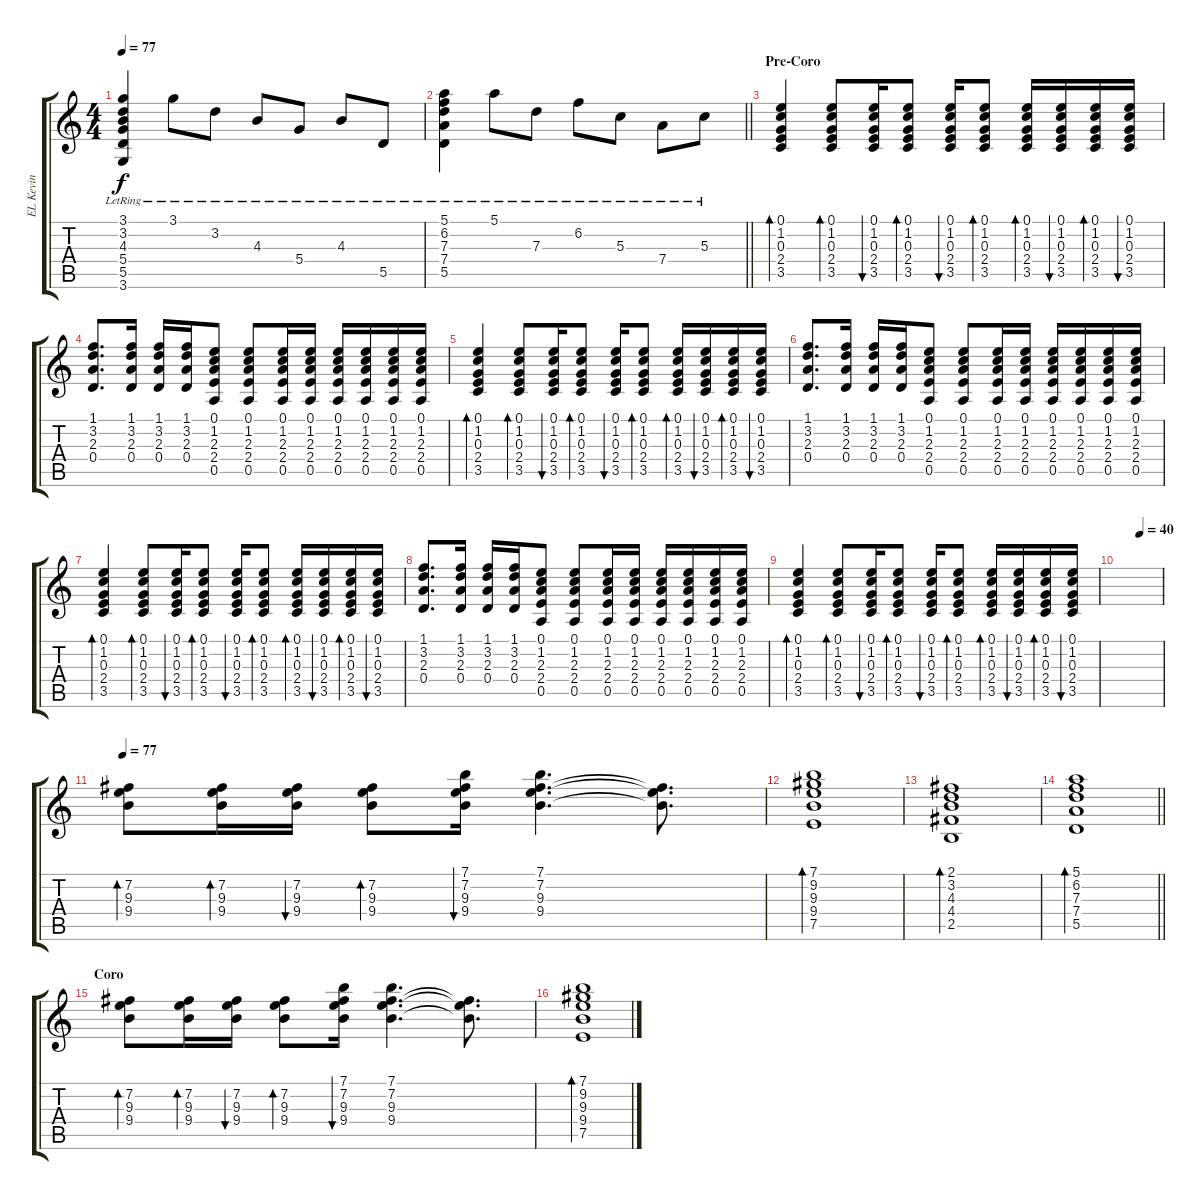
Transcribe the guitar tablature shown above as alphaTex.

\track ("EL Kevin" "EL Kevin") {instrument acousticguitarnylon}
\staff {score tabs}
\tuning (E4 B3 G3 D3 A2 E2) {hide}
\ts (4 4)
\tempo 77
\clef g2
\ks c
(3.1{lr} 3.2{lr} 4.3{lr} 5.4{lr} 5.5{lr} 3.6{lr}).4{dy f} 3.1{lr}.8 3.2{lr}.8 4.3{lr}.8 5.4{lr}.8 4.3{lr}.8 5.5{lr}.8 |
\barLineRight lightlight
(5.1{lr} 6.2{lr} 7.3{lr} 7.4{lr} 5.5{lr}).4 5.1{lr}.8 7.3{lr}.8 6.2{lr}.8 5.3{lr}.8 7.4{lr}.8 5.3{lr}.8 |
\section ("" "Pre-Coro")
(0.1 1.2 0.3 2.4 3.5).4{bd 60} (0.1 1.2 0.3 2.4 3.5).8{bd 30} (0.1 1.2 0.3 2.4 3.5).16{bu 30} (0.1 1.2 0.3 2.4 3.5).8{bd 30} (0.1 1.2 0.3 2.4 3.5).16{bu 30} (0.1 1.2 0.3 2.4 3.5).8{bd 30} (0.1 1.2 0.3 2.4 3.5).16{bd 30} (0.1 1.2 0.3 2.4 3.5).16{bu 30} (0.1 1.2 0.3 2.4 3.5).16{bd 30} (0.1 1.2 0.3 2.4 3.5).16{bu 30} |
(1.1 3.2 2.3 0.4).8{d} (1.1 3.2 2.3 0.4).16 (1.1 3.2 2.3 0.4).16 (1.1 3.2 2.3 0.4).16 (0.1 1.2 2.3 2.4 0.5).8 (0.1 1.2 2.3 2.4 0.5).8 (0.1 1.2 2.3 2.4 0.5).16 (0.1 1.2 2.3 2.4 0.5).16 (0.1 1.2 2.3 2.4 0.5).16 (0.1 1.2 2.3 2.4 0.5).16 (0.1 1.2 2.3 2.4 0.5).16 (0.1 1.2 2.3 2.4 0.5).16 |
(0.1 1.2 0.3 2.4 3.5).4{bd 60} (0.1 1.2 0.3 2.4 3.5).8{bd 30} (0.1 1.2 0.3 2.4 3.5).16{bu 30} (0.1 1.2 0.3 2.4 3.5).8{bd 30} (0.1 1.2 0.3 2.4 3.5).16{bu 30} (0.1 1.2 0.3 2.4 3.5).8{bd 30} (0.1 1.2 0.3 2.4 3.5).16{bd 30} (0.1 1.2 0.3 2.4 3.5).16{bu 30} (0.1 1.2 0.3 2.4 3.5).16{bd 30} (0.1 1.2 0.3 2.4 3.5).16{bu 30} |
(1.1 3.2 2.3 0.4).8{d} (1.1 3.2 2.3 0.4).16 (1.1 3.2 2.3 0.4).16 (1.1 3.2 2.3 0.4).16 (0.1 1.2 2.3 2.4 0.5).8 (0.1 1.2 2.3 2.4 0.5).8 (0.1 1.2 2.3 2.4 0.5).16 (0.1 1.2 2.3 2.4 0.5).16 (0.1 1.2 2.3 2.4 0.5).16 (0.1 1.2 2.3 2.4 0.5).16 (0.1 1.2 2.3 2.4 0.5).16 (0.1 1.2 2.3 2.4 0.5).16 |
(0.1 1.2 0.3 2.4 3.5).4{bd 60} (0.1 1.2 0.3 2.4 3.5).8{bd 30} (0.1 1.2 0.3 2.4 3.5).16{bu 30} (0.1 1.2 0.3 2.4 3.5).8{bd 30} (0.1 1.2 0.3 2.4 3.5).16{bu 30} (0.1 1.2 0.3 2.4 3.5).8{bd 30} (0.1 1.2 0.3 2.4 3.5).16{bd 30} (0.1 1.2 0.3 2.4 3.5).16{bu 30} (0.1 1.2 0.3 2.4 3.5).16{bd 30} (0.1 1.2 0.3 2.4 3.5).16{bu 30} |
(1.1 3.2 2.3 0.4).8{d} (1.1 3.2 2.3 0.4).16 (1.1 3.2 2.3 0.4).16 (1.1 3.2 2.3 0.4).16 (0.1 1.2 2.3 2.4 0.5).8 (0.1 1.2 2.3 2.4 0.5).8 (0.1 1.2 2.3 2.4 0.5).16 (0.1 1.2 2.3 2.4 0.5).16 (0.1 1.2 2.3 2.4 0.5).16 (0.1 1.2 2.3 2.4 0.5).16 (0.1 1.2 2.3 2.4 0.5).16 (0.1 1.2 2.3 2.4 0.5).16 |
(0.1 1.2 0.3 2.4 3.5).4{bd 60} (0.1 1.2 0.3 2.4 3.5).8{bd 30} (0.1 1.2 0.3 2.4 3.5).16{bu 30} (0.1 1.2 0.3 2.4 3.5).8{bd 30} (0.1 1.2 0.3 2.4 3.5).16{bu 30} (0.1 1.2 0.3 2.4 3.5).8{bd 30} (0.1 1.2 0.3 2.4 3.5).16{bd 30} (0.1 1.2 0.3 2.4 3.5).16{bu 30} (0.1 1.2 0.3 2.4 3.5).16{bd 30} (0.1 1.2 0.3 2.4 3.5).16{bu 30} |
\tempo (40 0.5)
|
\tempo 77
(7.2 9.3 9.4).8{bd 30 volume 11} (7.2 9.3 9.4).16{bd 30} (7.2 9.3 9.4).16{bu 30} (7.2 9.3 9.4).8{bd 30} (7.1 7.2 9.3 9.4).16{bu 30} (7.1 7.2 9.3 9.4).4{d} (7.2{t} 9.3{t} 9.4{t}).8{d} |
(7.1 9.2 9.3 9.4 7.5).1{bd 120 volume 9} |
(2.1 3.2 4.3 4.4 2.5).1{bd 120} |
\barLineRight lightlight
(5.1 6.2 7.3 7.4 5.5).1{bd 120} |
\section ("" "Coro")
(7.2 9.3 9.4).8{bd 30 volume 8} (7.2 9.3 9.4).16{bd 30} (7.2 9.3 9.4).16{bu 30} (7.2 9.3 9.4).8{bd 30} (7.1 7.2 9.3 9.4).16{bu 30} (7.1 7.2 9.3 9.4).4{d} (7.2{t} 9.3{t} 9.4{t}).8{d} |
(7.1 9.2 9.3 9.4 7.5).1{bd 120}
